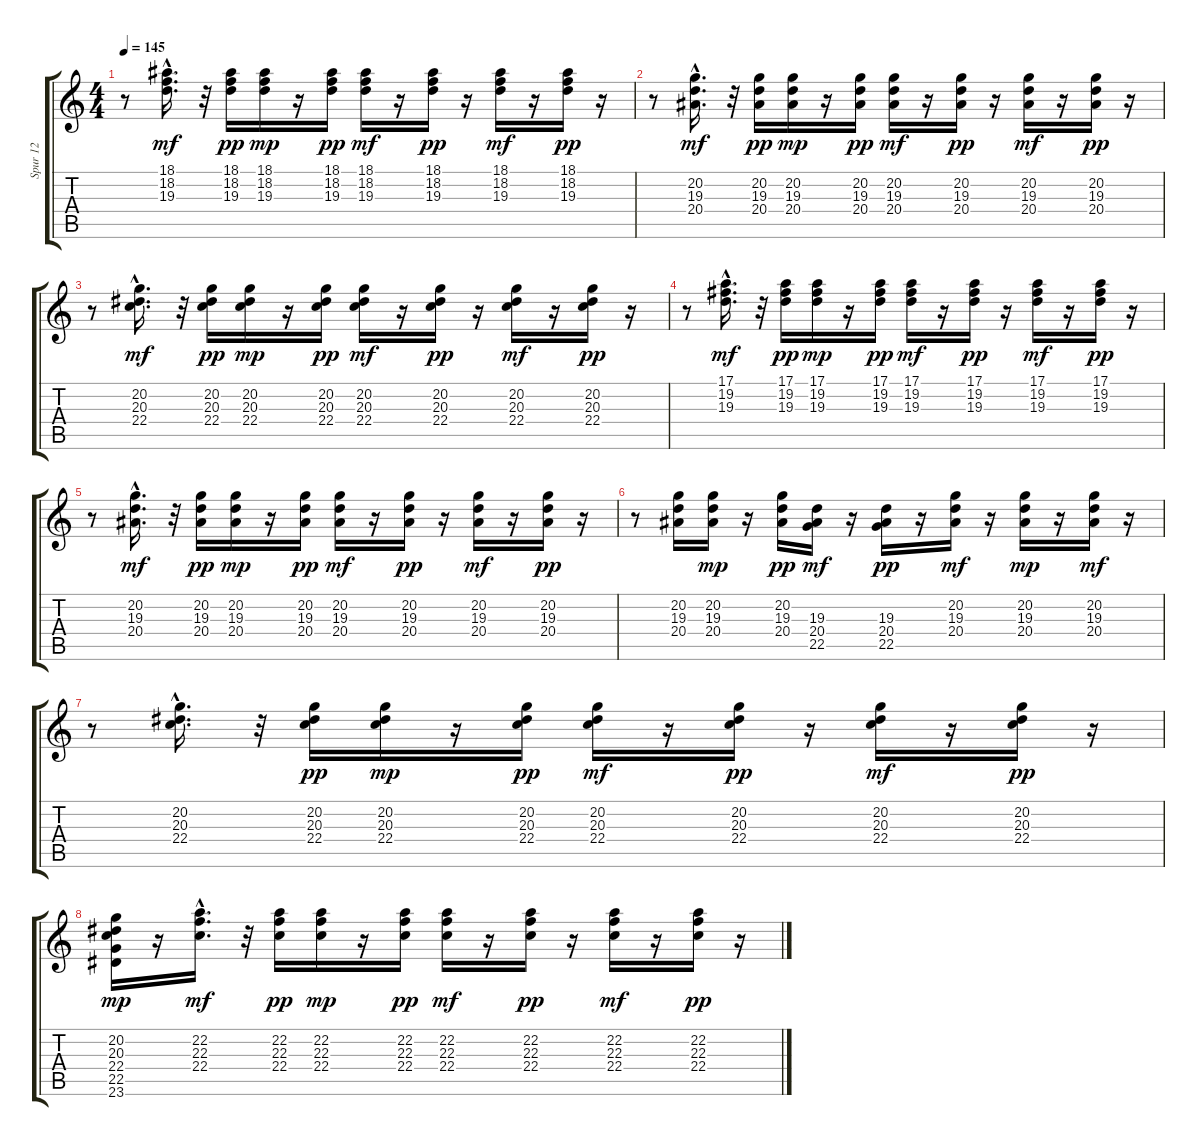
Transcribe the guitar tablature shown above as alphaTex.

\track ("Spur 12" "Spur 12") {instrument percussiveorgan}
\staff {score tabs}
\tuning (E4 B3 G3 D3 A2 E2) {hide}
\ts (4 4)
\tempo 145
\clef g2
\ks c
r.8{dy pp} (18.1{hac} 18.2{hac} 19.3{hac}).16{d dy mf balance 12} r.32 (18.1 18.2 19.3).16{dy pp balance 4} (18.1 18.2 19.3).16{dy mp balance 12} r.16 (18.1 18.2 19.3).16{dy pp balance 4} (18.1 18.2 19.3).16{dy mf balance 12} r.16 (18.1 18.2 19.3).16{dy pp balance 4} r.16 (18.1 18.2 19.3).16{dy mf balance 12} r.16 (18.1 18.2 19.3).16{dy pp balance 4} r.16 |
r.8 (20.2{hac} 19.3{hac} 20.4{hac}).16{d dy mf balance 12} r.32 (20.2 19.3 20.4).16{dy pp balance 4} (20.2 19.3 20.4).16{dy mp balance 12} r.16 (20.2 19.3 20.4).16{dy pp balance 4} (20.2 19.3 20.4).16{dy mf balance 12} r.16 (20.2 19.3 20.4).16{dy pp balance 4} r.16 (20.2 19.3 20.4).16{dy mf balance 12} r.16 (20.2 19.3 20.4).16{dy pp balance 4} r.16 |
r.8 (20.2{hac} 20.3{hac} 22.4{hac}).16{d dy mf balance 12} r.32 (20.2 20.3 22.4).16{dy pp balance 4} (20.2 20.3 22.4).16{dy mp balance 12} r.16 (20.2 20.3 22.4).16{dy pp balance 4} (20.2 20.3 22.4).16{dy mf balance 12} r.16 (20.2 20.3 22.4).16{dy pp balance 4} r.16 (20.2 20.3 22.4).16{dy mf balance 12} r.16 (20.2 20.3 22.4).16{dy pp balance 4} r.16 |
r.8 (17.1{hac} 19.2{hac} 19.3{hac}).16{d dy mf balance 12} r.32 (17.1 19.2 19.3).16{dy pp balance 4} (17.1 19.2 19.3).16{dy mp balance 12} r.16 (17.1 19.2 19.3).16{dy pp balance 4} (17.1 19.2 19.3).16{dy mf balance 12} r.16 (17.1 19.2 19.3).16{dy pp balance 4} r.16 (17.1 19.2 19.3).16{dy mf balance 12} r.16 (17.1 19.2 19.3).16{dy pp balance 4} r.16 |
r.8 (20.2{hac} 19.3{hac} 20.4{hac}).16{d dy mf balance 12} r.32 (20.2 19.3 20.4).16{dy pp balance 4} (20.2 19.3 20.4).16{dy mp balance 12} r.16 (20.2 19.3 20.4).16{dy pp balance 4} (20.2 19.3 20.4).16{dy mf balance 12} r.16 (20.2 19.3 20.4).16{dy pp balance 4} r.16 (20.2 19.3 20.4).16{dy mf balance 12} r.16 (20.2 19.3 20.4).16{dy pp balance 4} r.16 |
r.8 (20.2 19.3 20.4).16{balance 4} (20.2 19.3 20.4).16{dy mp balance 12} r.16 (20.2 19.3 20.4).16{dy pp balance 4} (19.3 20.4 22.5).16{dy mf balance 12} r.16 (19.3 20.4 22.5).16{dy pp balance 4} r.16 (20.2 19.3 20.4).16{dy mf balance 12} r.16 (20.2 19.3 20.4).16{dy mp balance 4} r.16 (20.2 19.3 20.4).16{dy mf balance 12} r.16 |
r.8 (20.2{hac} 20.3{hac} 22.4{hac}).16{d} r.32 (20.2 20.3 22.4).16{dy pp balance 4} (20.2 20.3 22.4).16{dy mp balance 12} r.16 (20.2 20.3 22.4).16{dy pp balance 4} (20.2 20.3 22.4).16{dy mf balance 12} r.16 (20.2 20.3 22.4).16{dy pp balance 4} r.16 (20.2 20.3 22.4).16{dy mf balance 12} r.16 (20.2 20.3 22.4).16{dy pp balance 4} r.16 |
(20.2 20.3 22.4 22.5 23.6).16{dy mp balance 12} r.16 (22.2{hac} 22.3{hac} 22.4{hac}).16{d dy mf} r.32 (22.2 22.3 22.4).16{dy pp balance 4} (22.2 22.3 22.4).16{dy mp balance 12} r.16 (22.2 22.3 22.4).16{dy pp balance 4} (22.2 22.3 22.4).16{dy mf balance 12} r.16 (22.2 22.3 22.4).16{dy pp balance 4} r.16 (22.2 22.3 22.4).16{dy mf balance 12} r.16 (22.2 22.3 22.4).16{dy pp balance 4} r.16
